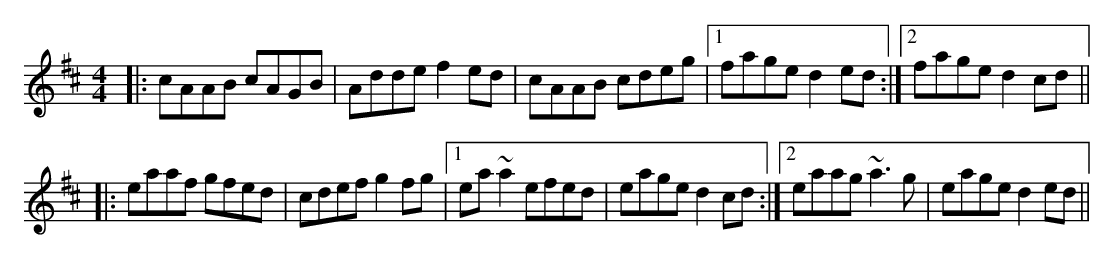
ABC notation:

X:1
M:4/4
K:Amix
|:cAAB cAGB|Adde f2ed|cAAB cdeg|1 fage d2ed:|2 fage d2cd||
|:eaaf gfed|cdef g2fg|1 ea~a2 efed|eage d2cd:|2 eaag ~a3g|eage d2ed||
